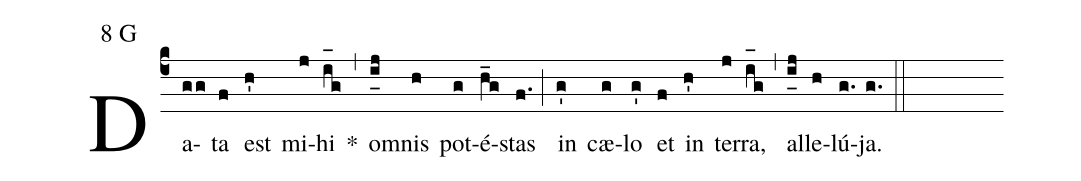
mode:8 G;
%%
(c4) Da(gg)ta(f) est(h') mi(j)hi(i_[oh:h]g) *(,) o(i_[uh:l]j)mnis(h) pot(g)é(h_g)stas(f.) (;) in(g') cæ(g)lo(g') et(f) in(h') ter(j)ra,(i_[oh:h]g) (,) al(i_[uh:l]j)le(h)lú(g.)ja.(g.) (::)
